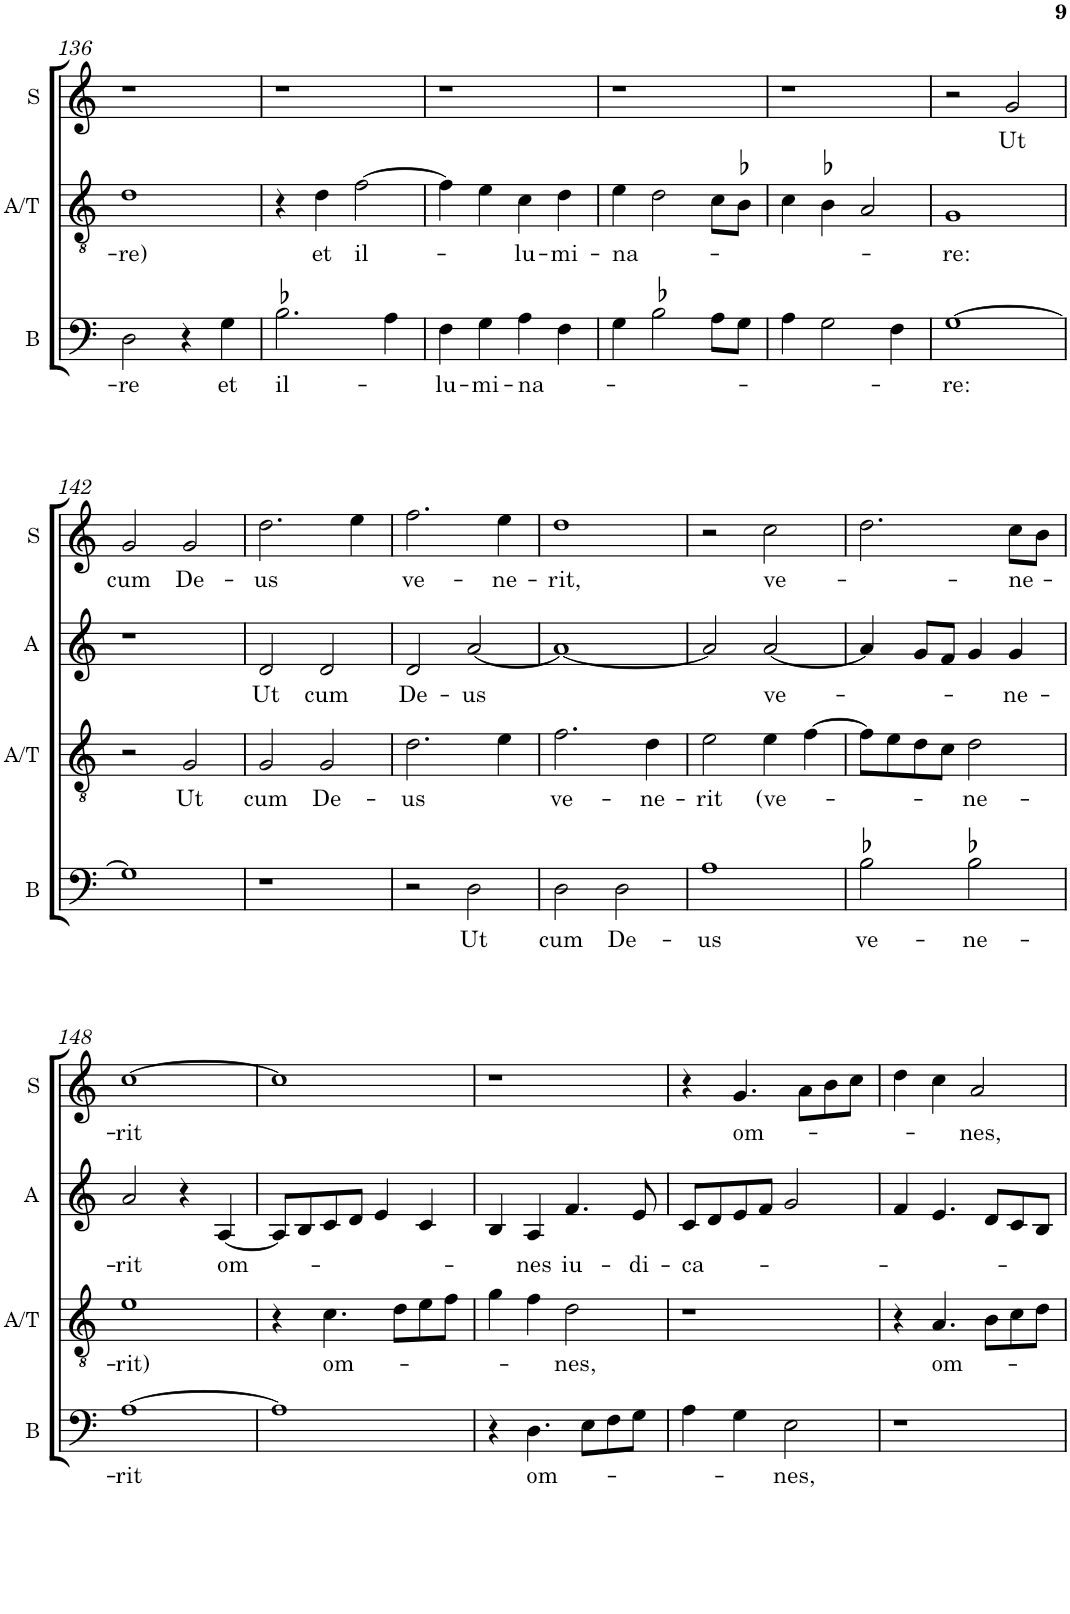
**kern	**text	**kern	**text	**kern	**text	**kern	**text
*part4	*part4	*part3	*part3	*part2	*part2	*part1	*part1
*staff4	*staff4	*staff3	*staff3	*staff2	*staff2	*staff1	*staff1
*I"B	*	*I"A/T	*	*I"A	*	*I"S	*
*I'B	*	*I'A/T	*	*I'A	*	*I'S	*
!!LO:PB:g=z
*clefF4	*	*clefGv2	*	*clefG2	*	*clefG2	*
*	*	*	*	*Trd4c7	*	*	*
*k[]	*	*k[]	*	*k[]	*	*k[]	*
*M2/2	*	*M2/2	*	*M2/2	*	*M2/2	*
*met(c|)	*	*met(c|)	*	*met(c|)	*	*met(c|)	*
=136	=136	=136	=136	=136	=136	=136	=136
!	!LO:LY:b	!	!LO:LY:b	!	!	!	!
2D\	-re	1d	-re)	1r	.	1r	.
4r	.	.	.	.	.	.	.
!	!LO:LY:b	!	!	!	!	!	!
4G\	et	.	.	.	.	.	.
=137	=137	=137	=137	=137	=137	=137	=137
!	!LO:LY:b	!	!	!	!	!	!
2.B-X\	il-	4r	.	1r	.	1r	.
!	!	!	!LO:LY:b	!	!	!	!
.	.	4d\	et	.	.	.	.
!	!	!	!LO:LY:b	!	!	!	!
.	.	[2f\	il-	.	.	.	.
4A\	.	.	.	.	.	.	.
=138	=138	=138	=138	=138	=138	=138	=138
!	!LO:LY:b	!	!	!	!	!	!
4F\	-lu-	4f\]	.	1r	.	1r	.
!	!LO:LY:b	!	!	!	!	!	!
4G\	-mi-	4e\	.	.	.	.	.
!	!LO:LY:b	!	!LO:LY:b	!	!	!	!
4A\	-na-	4c\	-lu-	.	.	.	.
!	!	!	!LO:LY:b	!	!	!	!
4F\	.	4d\	-mi-	.	.	.	.
=139	=139	=139	=139	=139	=139	=139	=139
!	!	!	!LO:LY:b	!	!	!	!
4G\	.	4e\	-na-	1r	.	1r	.
2B-X\	.	2d\	.	.	.	.	.
8A\L	.	8c\L	.	.	.	.	.
8G\J	.	8B-X\J	.	.	.	.	.
=140	=140	=140	=140	=140	=140	=140	=140
4A\	.	4c\	.	1r	.	1r	.
2G\	.	4B-X\	.	.	.	.	.
.	.	2A/	.	.	.	.	.
4F\	.	.	.	.	.	.	.
=141	=141	=141	=141	=141	=141	=141	=141
!	!LO:LY:b	!	!LO:LY:b	!	!	!	!
[1G	-re:	1G	-re:	1r	.	2r	.
!	!	!	!	!	!	!	!LO:LY:b
.	.	.	.	.	.	2g/	Ut
!!LO:LB:g=z
=142	=142	=142	=142	=142	=142	=142	=142
!	!	!	!	!	!	!	!LO:LY:b
1G]	.	2r	.	1r	.	2g/	cum
!	!	!	!LO:LY:b	!	!	!	!LO:LY:b
.	.	2G/	Ut	.	.	2g/	De-
=143	=143	=143	=143	=143	=143	=143	=143
!	!	!	!LO:LY:b	!	!LO:LY:b	!	!LO:LY:b
1r	.	2G/	cum	2d/	Ut	2.dd\	-us
!	!	!	!LO:LY:b	!	!LO:LY:b	!	!
.	.	2G/	De-	2d/	cum	.	.
.	.	.	.	.	.	4ee\	.
=144	=144	=144	=144	=144	=144	=144	=144
!	!	!	!LO:LY:b	!	!LO:LY:b	!	!LO:LY:b
2r	.	2.d\	-us	2d/	De-	2.ff\	ve-
!	!LO:LY:b	!	!	!	!LO:LY:b	!	!
2D\	Ut	.	.	[2a/	-us	.	.
!	!	!	!	!	!	!	!LO:LY:b
.	.	4e\	.	.	.	4ee\	-ne-
=145	=145	=145	=145	=145	=145	=145	=145
!	!LO:LY:b	!	!LO:LY:b	!	!	!	!LO:LY:b
2D\	cum	2.f\	ve-	1a_	.	1dd	-rit,
!	!LO:LY:b	!	!	!	!	!	!
2D\	De-	.	.	.	.	.	.
!	!	!	!LO:LY:b	!	!	!	!
.	.	4d\	-ne-	.	.	.	.
=146	=146	=146	=146	=146	=146	=146	=146
!	!LO:LY:b	!	!LO:LY:b	!	!	!	!
1A	-us	2e\	-rit	2a/]	.	2r	.
!	!	!	!LO:LY:b	!	!LO:LY:b	!	!LO:LY:b
.	.	4e\	(ve-	[2a/	ve-	2cc\	ve-
.	.	[4f\	.	.	.	.	.
=147	=147	=147	=147	=147	=147	=147	=147
!	!LO:LY:b	!	!	!	!	!	!
2B-X\	ve-	8f\L]	.	4a/]	.	2.dd\	.
.	.	8e\	.	.	.	.	.
.	.	8d\	.	8g/L	.	.	.
.	.	8c\J	.	8f/J	.	.	.
!	!LO:LY:b	!	!LO:LY:b	!	!	!	!
2B-X\	-ne-	2d\	-ne-	4g/	.	.	.
!	!	!	!	!	!LO:LY:b	!	!LO:LY:b
.	.	.	.	4g/	-ne-	8cc\L	-ne-
.	.	.	.	.	.	8b\J	.
!!LO:LB:g=z
=148	=148	=148	=148	=148	=148	=148	=148
!	!LO:LY:b	!	!LO:LY:b	!	!LO:LY:b	!	!LO:LY:b
[1A	-rit	1e	-rit)	2a/	-rit	[1cc	-rit
.	.	.	.	4r	.	.	.
!	!	!	!	!	!LO:LY:b	!	!
.	.	.	.	[4A/	om-	.	.
=149	=149	=149	=149	=149	=149	=149	=149
1A]	.	4r	.	8A/L]	.	1cc]	.
.	.	.	.	8B/	.	.	.
!	!	!	!LO:LY:b	!	!	!	!
.	.	4.c\	om-	8c/	.	.	.
.	.	.	.	8d/J	.	.	.
.	.	.	.	4e/	.	.	.
.	.	8d\L	.	.	.	.	.
.	.	8e\	.	4c/	.	.	.
.	.	8f\J	.	.	.	.	.
=150	=150	=150	=150	=150	=150	=150	=150
4r	.	4g\	.	4B/	.	1r	.
!	!LO:LY:b	!	!	!	!LO:LY:b	!	!
4.D\	om-	4f\	.	4A/	-nes	.	.
!	!	!	!LO:LY:b	!	!LO:LY:b	!	!
.	.	2d\	-nes,	4.f/	iu-	.	.
8E\L	.	.	.	.	.	.	.
8F\	.	.	.	.	.	.	.
!	!	!	!	!	!LO:LY:b	!	!
8G\J	.	.	.	8e/	-di-	.	.
=151	=151	=151	=151	=151	=151	=151	=151
!	!	!	!	!	!LO:LY:b	!	!
4A\	.	1r	.	8c/L	-ca-	4r	.
.	.	.	.	8d/	.	.	.
!	!	!	!	!	!	!	!LO:LY:b
4G\	.	.	.	8e/	.	4.g/	om-
.	.	.	.	8f/J	.	.	.
!	!LO:LY:b	!	!	!	!	!	!
2E\	-nes,	.	.	2g/	.	.	.
.	.	.	.	.	.	8a\L	.
.	.	.	.	.	.	8b\	.
.	.	.	.	.	.	8cc\J	.
=152	=152	=152	=152	=152	=152	=152	=152
1r	.	4r	.	4f/	.	4dd\	.
!	!	!	!LO:LY:b	!	!	!	!
.	.	4.A/	om-	4.e/	.	4cc\	.
!	!	!	!	!	!	!	!LO:LY:b
.	.	.	.	.	.	2a/	-nes,
.	.	8B\L	.	8d/L	.	.	.
.	.	8c\	.	8c/	.	.	.
.	.	8d\J	.	8B/J	.	.	.
=	=	=	=	=	=	=	=
*-	*-	*-	*-	*-	*-	*-	*-
